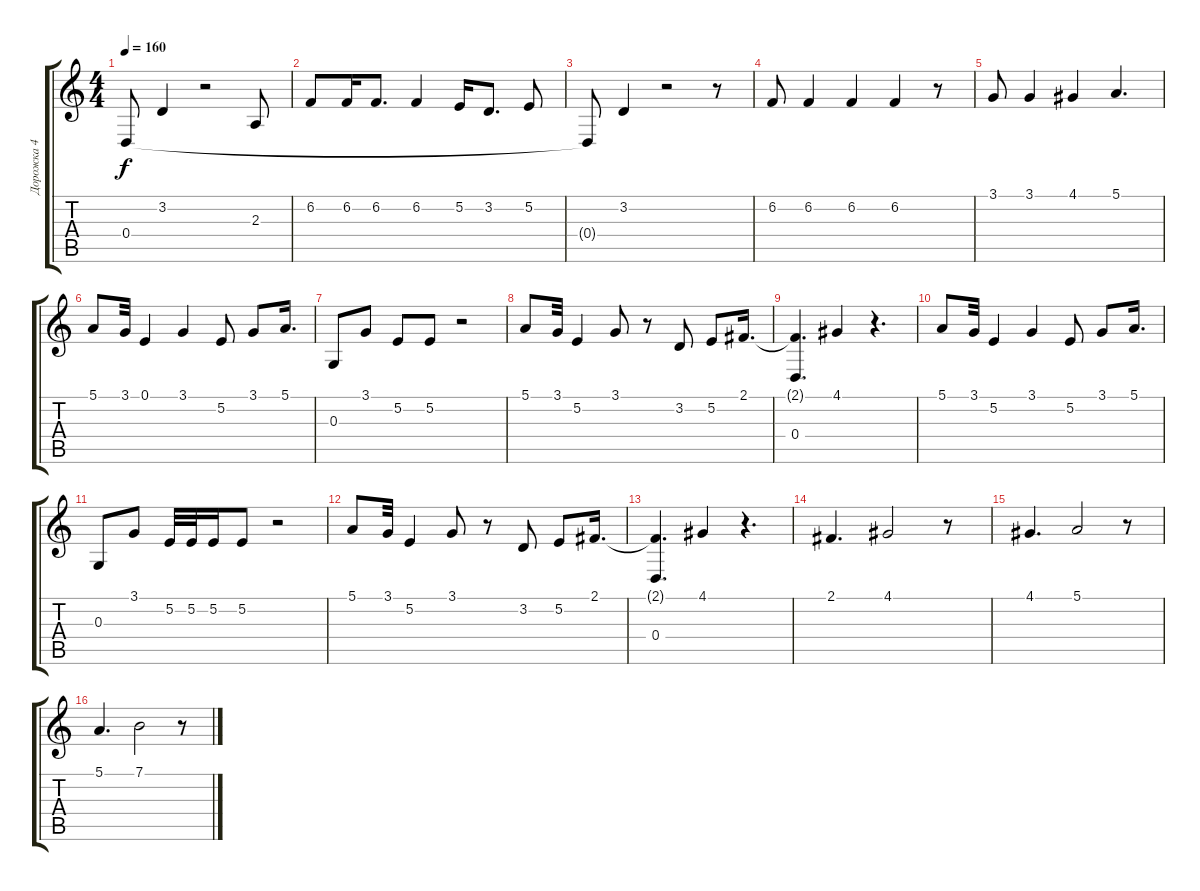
\track ("Дорожка 4" "Дорожка 4") {instrument lead6voice}
\staff {score tabs}
\tuning (E4 B3 G3 D3 A2 E2) {hide}
\ts (4 4)
\tempo 160
\clef g2
\ks c
0.4.8{dy f} 3.2.4 r.2 2.3.8 |
6.2.8 6.2.16 6.2.8{d} 6.2.4 5.2.16 3.2.8{d} 5.2.8 |
0.4{t}.8 3.2.4 r.2 r.8 |
6.2.8 6.2.4 6.2.4 6.2.4 r.8 |
3.1.8 3.1.4 4.1.4 5.1.4{d} |
5.1.8 3.1.32 0.1.4 3.1.4 5.2.8 3.1.8 5.1.16{d} |
0.3.8 3.1.8 5.2.8 5.2.8 r.2 |
5.1.8 3.1.32 5.2.4 3.1.8 r.8 3.2.8 5.2.8 2.1.16{d} |
(2.1{t} 0.4).4{d} 4.1.4 r.4{d} |
5.1.8 3.1.32 5.2.4 3.1.4 5.2.8 3.1.8 5.1.16{d} |
0.3.8 3.1.8 5.2.32 5.2.32 5.2.16 5.2.8 r.2 |
5.1.8 3.1.32 5.2.4 3.1.8 r.8 3.2.8 5.2.8 2.1.16{d} |
(2.1{t} 0.4).4{d} 4.1.4 r.4{d} |
2.1.4{d} 4.1.2 r.8 |
4.1.4{d} 5.1.2 r.8 |
5.1.4{d} 7.1.2 r.8
